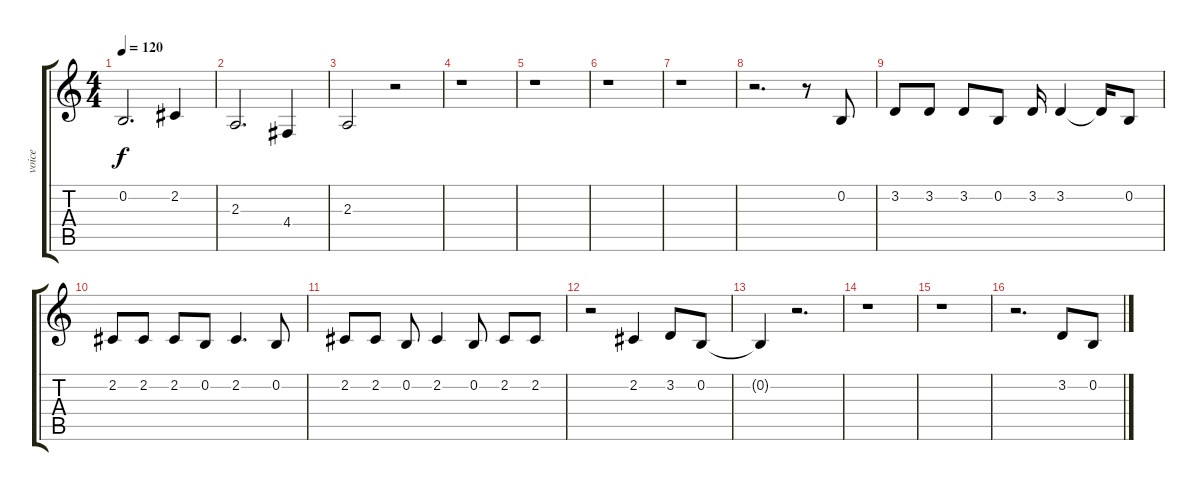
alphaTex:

\track ("voice" "voice") {instrument trumpet}
\staff {score tabs}
\tuning (E4 B3 G3 D3 A2 E2) {hide}
\ts (4 4)
\tempo 120
\clef g2
\ks c
0.2.2{d dy f} 2.2.4 |
2.3.2{d} 4.4.4 |
2.3.2 r.2 |
r.1 |
r.1 |
r.1 |
r.1 |
r.2{d} r.8 0.2.8 |
3.2.8 3.2.8 3.2.8 0.2.8 3.2.16 3.2.4 3.2{t}.16 0.2.8 |
2.2.8 2.2.8 2.2.8 0.2.8 2.2.4{d} 0.2.8 |
2.2.8 2.2.8 0.2.8 2.2.4 0.2.8 2.2.8 2.2.8 |
r.2 2.2.4 3.2.8 0.2.8 |
0.2{t}.4 r.2{d} |
r.1 |
r.1 |
r.2{d} 3.2.8 0.2.8
